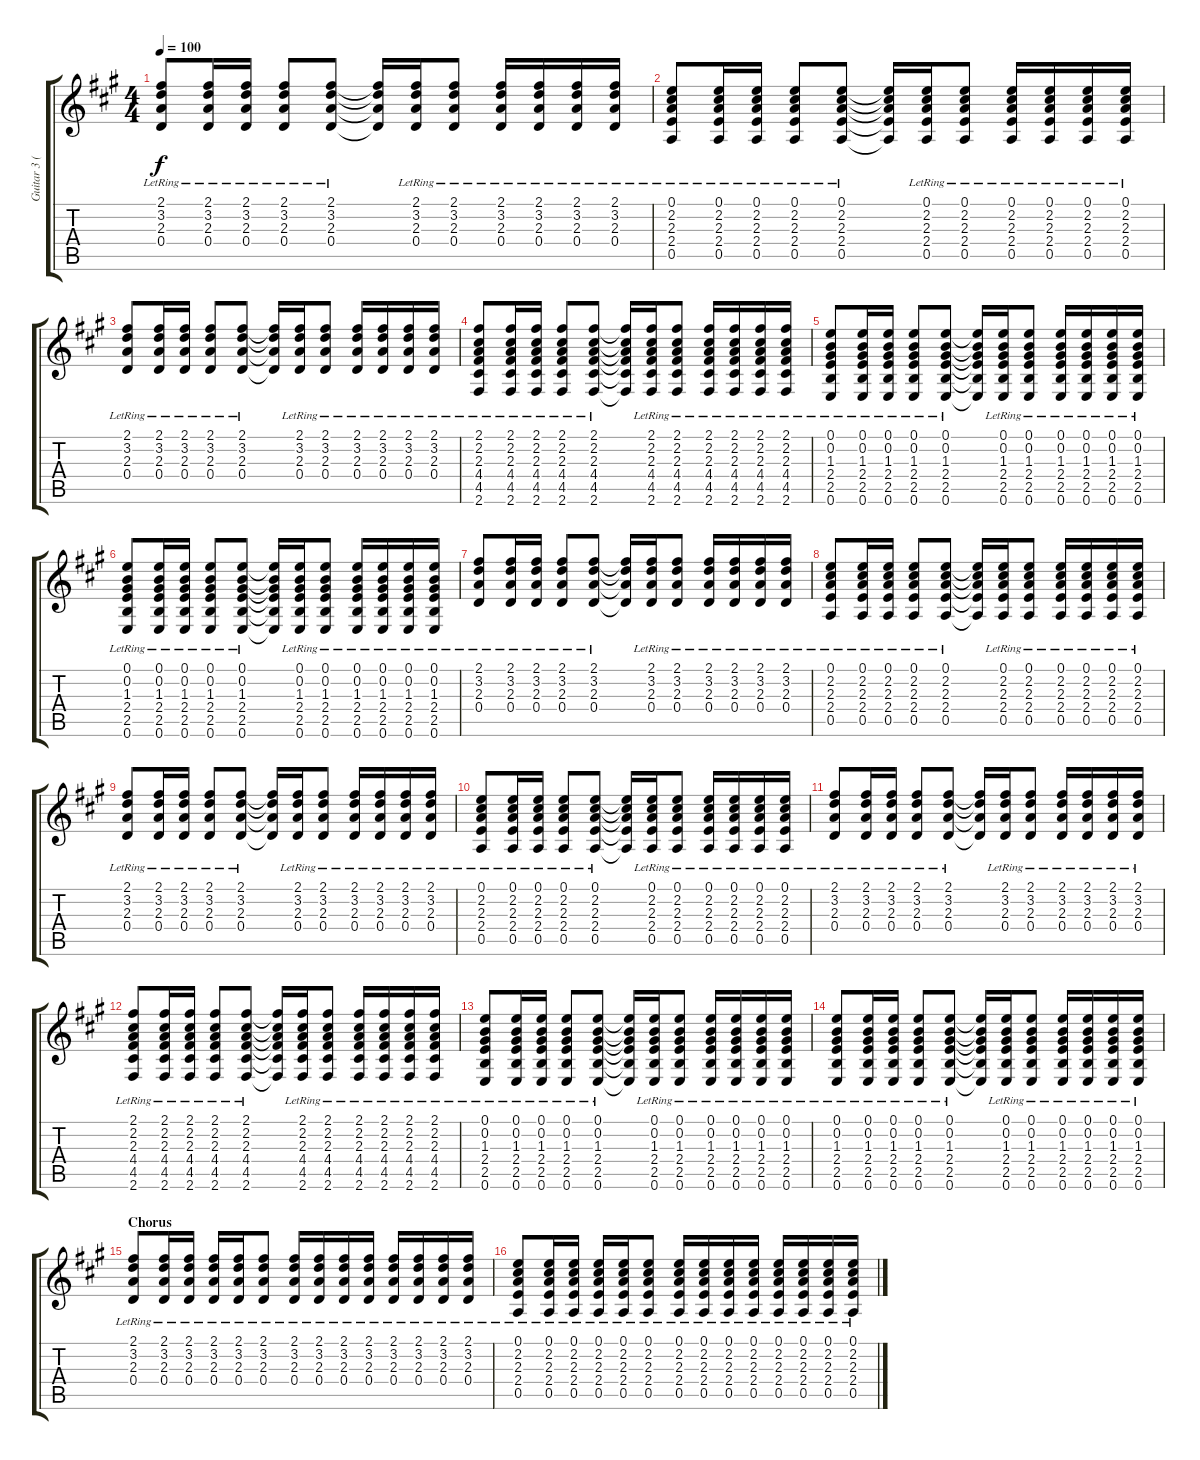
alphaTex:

\track ("Guitar 3 (Acoustic)" "Guitar 3 (") {instrument acousticguitarsteel}
\staff {score tabs}
\tuning (E4 B3 G3 D3 A2 E2) {hide}
\ts (4 4)
\tempo 100
\clef g2
\ks f#minor
(2.1{lr} 3.2{lr} 2.3{lr} 0.4{lr}).8{dy f} (2.1{lr} 3.2{lr} 2.3{lr} 0.4{lr}).16 (2.1{lr} 3.2{lr} 2.3{lr} 0.4{lr}).16 (2.1{lr} 3.2{lr} 2.3{lr} 0.4{lr}).8 (2.1{lr} 3.2{lr} 2.3{lr} 0.4{lr}).8 (2.1{t} 3.2{t} 2.3{t} 0.4{t}).16 (2.1{lr} 3.2{lr} 2.3{lr} 0.4{lr}).16 (2.1{lr} 3.2{lr} 2.3{lr} 0.4{lr}).8 (2.1{lr} 3.2{lr} 2.3{lr} 0.4{lr}).16 (2.1{lr} 3.2{lr} 2.3{lr} 0.4{lr}).16 (2.1{lr} 3.2{lr} 2.3{lr} 0.4{lr}).16 (2.1{lr} 3.2{lr} 2.3{lr} 0.4{lr}).16 |
(0.1{lr} 2.2{lr} 2.3{lr} 2.4{lr} 0.5{lr}).8 (0.1{lr} 2.2{lr} 2.3{lr} 2.4{lr} 0.5{lr}).16 (0.1{lr} 2.2{lr} 2.3{lr} 2.4{lr} 0.5{lr}).16 (0.1{lr} 2.2{lr} 2.3{lr} 2.4{lr} 0.5{lr}).8 (0.1{lr} 2.2{lr} 2.3{lr} 2.4{lr} 0.5{lr}).8 (0.1{t} 2.2{t} 2.3{t} 2.4{t} 0.5{t}).16 (0.1{lr} 2.2{lr} 2.3{lr} 2.4{lr} 0.5{lr}).16 (0.1{lr} 2.2{lr} 2.3{lr} 2.4{lr} 0.5{lr}).8 (0.1{lr} 2.2{lr} 2.3{lr} 2.4{lr} 0.5{lr}).16 (0.1{lr} 2.2{lr} 2.3{lr} 2.4{lr} 0.5{lr}).16 (0.1{lr} 2.2{lr} 2.3{lr} 2.4{lr} 0.5{lr}).16 (0.1{lr} 2.2{lr} 2.3{lr} 2.4{lr} 0.5{lr}).16 |
(2.1{lr} 3.2{lr} 2.3{lr} 0.4{lr}).8 (2.1{lr} 3.2{lr} 2.3{lr} 0.4{lr}).16 (2.1{lr} 3.2{lr} 2.3{lr} 0.4{lr}).16 (2.1{lr} 3.2{lr} 2.3{lr} 0.4{lr}).8 (2.1{lr} 3.2{lr} 2.3{lr} 0.4{lr}).8 (2.1{t} 3.2{t} 2.3{t} 0.4{t}).16 (2.1{lr} 3.2{lr} 2.3{lr} 0.4{lr}).16 (2.1{lr} 3.2{lr} 2.3{lr} 0.4{lr}).8 (2.1{lr} 3.2{lr} 2.3{lr} 0.4{lr}).16 (2.1{lr} 3.2{lr} 2.3{lr} 0.4{lr}).16 (2.1{lr} 3.2{lr} 2.3{lr} 0.4{lr}).16 (2.1{lr} 3.2{lr} 2.3{lr} 0.4{lr}).16 |
(2.1{lr} 2.2{lr} 2.3{lr} 4.4{lr} 4.5{lr} 2.6{lr}).8 (2.1{lr} 2.2{lr} 2.3{lr} 4.4{lr} 4.5{lr} 2.6{lr}).16 (2.1{lr} 2.2{lr} 2.3{lr} 4.4{lr} 4.5{lr} 2.6{lr}).16 (2.1{lr} 2.2{lr} 2.3{lr} 4.4{lr} 4.5{lr} 2.6{lr}).8 (2.1{lr} 2.2{lr} 2.3{lr} 4.4{lr} 4.5{lr} 2.6{lr}).8 (2.1{t} 2.2{t} 2.3{t} 4.4{t} 4.5{t} 2.6{t}).16 (2.1{lr} 2.2{lr} 2.3{lr} 4.4{lr} 4.5{lr} 2.6{lr}).16 (2.1{lr} 2.2{lr} 2.3{lr} 4.4{lr} 4.5{lr} 2.6{lr}).8 (2.1{lr} 2.2{lr} 2.3{lr} 4.4{lr} 4.5{lr} 2.6{lr}).16 (2.1{lr} 2.2{lr} 2.3{lr} 4.4{lr} 4.5{lr} 2.6{lr}).16 (2.1{lr} 2.2{lr} 2.3{lr} 4.4{lr} 4.5{lr} 2.6{lr}).16 (2.1{lr} 2.2{lr} 2.3{lr} 4.4{lr} 4.5{lr} 2.6{lr}).16 |
(0.1{lr} 0.2{lr} 1.3{lr} 2.4{lr} 2.5{lr} 0.6{lr}).8 (0.1{lr} 0.2{lr} 1.3{lr} 2.4{lr} 2.5{lr} 0.6{lr}).16 (0.1{lr} 0.2{lr} 1.3{lr} 2.4{lr} 2.5{lr} 0.6{lr}).16 (0.1{lr} 0.2{lr} 1.3{lr} 2.4{lr} 2.5{lr} 0.6{lr}).8 (0.1{lr} 0.2{lr} 1.3{lr} 2.4{lr} 2.5{lr} 0.6{lr}).8 (0.1{t} 0.2{t} 1.3{t} 2.4{t} 2.5{t} 0.6{t}).16 (0.1{lr} 0.2{lr} 1.3{lr} 2.4{lr} 2.5{lr} 0.6{lr}).16 (0.1{lr} 0.2{lr} 1.3{lr} 2.4{lr} 2.5{lr} 0.6{lr}).8 (0.1{lr} 0.2{lr} 1.3{lr} 2.4{lr} 2.5{lr} 0.6{lr}).16 (0.1{lr} 0.2{lr} 1.3{lr} 2.4{lr} 2.5{lr} 0.6{lr}).16 (0.1{lr} 0.2{lr} 1.3{lr} 2.4{lr} 2.5{lr} 0.6{lr}).16 (0.1{lr} 0.2{lr} 1.3{lr} 2.4{lr} 2.5{lr} 0.6{lr}).16 |
(0.1{lr} 0.2{lr} 1.3{lr} 2.4{lr} 2.5{lr} 0.6{lr}).8 (0.1{lr} 0.2{lr} 1.3{lr} 2.4{lr} 2.5{lr} 0.6{lr}).16 (0.1{lr} 0.2{lr} 1.3{lr} 2.4{lr} 2.5{lr} 0.6{lr}).16 (0.1{lr} 0.2{lr} 1.3{lr} 2.4{lr} 2.5{lr} 0.6{lr}).8 (0.1{lr} 0.2{lr} 1.3{lr} 2.4{lr} 2.5{lr} 0.6{lr}).8 (0.1{t} 0.2{t} 1.3{t} 2.4{t} 2.5{t} 0.6{t}).16 (0.1{lr} 0.2{lr} 1.3{lr} 2.4{lr} 2.5{lr} 0.6{lr}).16 (0.1{lr} 0.2{lr} 1.3{lr} 2.4{lr} 2.5{lr} 0.6{lr}).8 (0.1{lr} 0.2{lr} 1.3{lr} 2.4{lr} 2.5{lr} 0.6{lr}).16 (0.1{lr} 0.2{lr} 1.3{lr} 2.4{lr} 2.5{lr} 0.6{lr}).16 (0.1{lr} 0.2{lr} 1.3{lr} 2.4{lr} 2.5{lr} 0.6{lr}).16 (0.1{lr} 0.2{lr} 1.3{lr} 2.4{lr} 2.5{lr} 0.6{lr}).16 |
(2.1{lr} 3.2{lr} 2.3{lr} 0.4{lr}).8 (2.1{lr} 3.2{lr} 2.3{lr} 0.4{lr}).16 (2.1{lr} 3.2{lr} 2.3{lr} 0.4{lr}).16 (2.1{lr} 3.2{lr} 2.3{lr} 0.4{lr}).8 (2.1{lr} 3.2{lr} 2.3{lr} 0.4{lr}).8 (2.1{t} 3.2{t} 2.3{t} 0.4{t}).16 (2.1{lr} 3.2{lr} 2.3{lr} 0.4{lr}).16 (2.1{lr} 3.2{lr} 2.3{lr} 0.4{lr}).8 (2.1{lr} 3.2{lr} 2.3{lr} 0.4{lr}).16 (2.1{lr} 3.2{lr} 2.3{lr} 0.4{lr}).16 (2.1{lr} 3.2{lr} 2.3{lr} 0.4{lr}).16 (2.1{lr} 3.2{lr} 2.3{lr} 0.4{lr}).16 |
(0.1{lr} 2.2{lr} 2.3{lr} 2.4{lr} 0.5{lr}).8 (0.1{lr} 2.2{lr} 2.3{lr} 2.4{lr} 0.5{lr}).16 (0.1{lr} 2.2{lr} 2.3{lr} 2.4{lr} 0.5{lr}).16 (0.1{lr} 2.2{lr} 2.3{lr} 2.4{lr} 0.5{lr}).8 (0.1{lr} 2.2{lr} 2.3{lr} 2.4{lr} 0.5{lr}).8 (0.1{t} 2.2{t} 2.3{t} 2.4{t} 0.5{t}).16 (0.1{lr} 2.2{lr} 2.3{lr} 2.4{lr} 0.5{lr}).16 (0.1{lr} 2.2{lr} 2.3{lr} 2.4{lr} 0.5{lr}).8 (0.1{lr} 2.2{lr} 2.3{lr} 2.4{lr} 0.5{lr}).16 (0.1{lr} 2.2{lr} 2.3{lr} 2.4{lr} 0.5{lr}).16 (0.1{lr} 2.2{lr} 2.3{lr} 2.4{lr} 0.5{lr}).16 (0.1{lr} 2.2{lr} 2.3{lr} 2.4{lr} 0.5{lr}).16 |
(2.1{lr} 3.2{lr} 2.3{lr} 0.4{lr}).8 (2.1{lr} 3.2{lr} 2.3{lr} 0.4{lr}).16 (2.1{lr} 3.2{lr} 2.3{lr} 0.4{lr}).16 (2.1{lr} 3.2{lr} 2.3{lr} 0.4{lr}).8 (2.1{lr} 3.2{lr} 2.3{lr} 0.4{lr}).8 (2.1{t} 3.2{t} 2.3{t} 0.4{t}).16 (2.1{lr} 3.2{lr} 2.3{lr} 0.4{lr}).16 (2.1{lr} 3.2{lr} 2.3{lr} 0.4{lr}).8 (2.1{lr} 3.2{lr} 2.3{lr} 0.4{lr}).16 (2.1{lr} 3.2{lr} 2.3{lr} 0.4{lr}).16 (2.1{lr} 3.2{lr} 2.3{lr} 0.4{lr}).16 (2.1{lr} 3.2{lr} 2.3{lr} 0.4{lr}).16 |
(0.1{lr} 2.2{lr} 2.3{lr} 2.4{lr} 0.5{lr}).8 (0.1{lr} 2.2{lr} 2.3{lr} 2.4{lr} 0.5{lr}).16 (0.1{lr} 2.2{lr} 2.3{lr} 2.4{lr} 0.5{lr}).16 (0.1{lr} 2.2{lr} 2.3{lr} 2.4{lr} 0.5{lr}).8 (0.1{lr} 2.2{lr} 2.3{lr} 2.4{lr} 0.5{lr}).8 (0.1{t} 2.2{t} 2.3{t} 2.4{t} 0.5{t}).16 (0.1{lr} 2.2{lr} 2.3{lr} 2.4{lr} 0.5{lr}).16 (0.1{lr} 2.2{lr} 2.3{lr} 2.4{lr} 0.5{lr}).8 (0.1{lr} 2.2{lr} 2.3{lr} 2.4{lr} 0.5{lr}).16 (0.1{lr} 2.2{lr} 2.3{lr} 2.4{lr} 0.5{lr}).16 (0.1{lr} 2.2{lr} 2.3{lr} 2.4{lr} 0.5{lr}).16 (0.1{lr} 2.2{lr} 2.3{lr} 2.4{lr} 0.5{lr}).16 |
(2.1{lr} 3.2{lr} 2.3{lr} 0.4{lr}).8 (2.1{lr} 3.2{lr} 2.3{lr} 0.4{lr}).16 (2.1{lr} 3.2{lr} 2.3{lr} 0.4{lr}).16 (2.1{lr} 3.2{lr} 2.3{lr} 0.4{lr}).8 (2.1{lr} 3.2{lr} 2.3{lr} 0.4{lr}).8 (2.1{t} 3.2{t} 2.3{t} 0.4{t}).16 (2.1{lr} 3.2{lr} 2.3{lr} 0.4{lr}).16 (2.1{lr} 3.2{lr} 2.3{lr} 0.4{lr}).8 (2.1{lr} 3.2{lr} 2.3{lr} 0.4{lr}).16 (2.1{lr} 3.2{lr} 2.3{lr} 0.4{lr}).16 (2.1{lr} 3.2{lr} 2.3{lr} 0.4{lr}).16 (2.1{lr} 3.2{lr} 2.3{lr} 0.4{lr}).16 |
(2.1{lr} 2.2{lr} 2.3{lr} 4.4{lr} 4.5{lr} 2.6{lr}).8 (2.1{lr} 2.2{lr} 2.3{lr} 4.4{lr} 4.5{lr} 2.6{lr}).16 (2.1{lr} 2.2{lr} 2.3{lr} 4.4{lr} 4.5{lr} 2.6{lr}).16 (2.1{lr} 2.2{lr} 2.3{lr} 4.4{lr} 4.5{lr} 2.6{lr}).8 (2.1{lr} 2.2{lr} 2.3{lr} 4.4{lr} 4.5{lr} 2.6{lr}).8 (2.1{t} 2.2{t} 2.3{t} 4.4{t} 4.5{t} 2.6{t}).16 (2.1{lr} 2.2{lr} 2.3{lr} 4.4{lr} 4.5{lr} 2.6{lr}).16 (2.1{lr} 2.2{lr} 2.3{lr} 4.4{lr} 4.5{lr} 2.6{lr}).8 (2.1{lr} 2.2{lr} 2.3{lr} 4.4{lr} 4.5{lr} 2.6{lr}).16 (2.1{lr} 2.2{lr} 2.3{lr} 4.4{lr} 4.5{lr} 2.6{lr}).16 (2.1{lr} 2.2{lr} 2.3{lr} 4.4{lr} 4.5{lr} 2.6{lr}).16 (2.1{lr} 2.2{lr} 2.3{lr} 4.4{lr} 4.5{lr} 2.6{lr}).16 |
(0.1{lr} 0.2{lr} 1.3{lr} 2.4{lr} 2.5{lr} 0.6{lr}).8 (0.1{lr} 0.2{lr} 1.3{lr} 2.4{lr} 2.5{lr} 0.6{lr}).16 (0.1{lr} 0.2{lr} 1.3{lr} 2.4{lr} 2.5{lr} 0.6{lr}).16 (0.1{lr} 0.2{lr} 1.3{lr} 2.4{lr} 2.5{lr} 0.6{lr}).8 (0.1{lr} 0.2{lr} 1.3{lr} 2.4{lr} 2.5{lr} 0.6{lr}).8 (0.1{t} 0.2{t} 1.3{t} 2.4{t} 2.5{t} 0.6{t}).16 (0.1{lr} 0.2{lr} 1.3{lr} 2.4{lr} 2.5{lr} 0.6{lr}).16 (0.1{lr} 0.2{lr} 1.3{lr} 2.4{lr} 2.5{lr} 0.6{lr}).8 (0.1{lr} 0.2{lr} 1.3{lr} 2.4{lr} 2.5{lr} 0.6{lr}).16 (0.1{lr} 0.2{lr} 1.3{lr} 2.4{lr} 2.5{lr} 0.6{lr}).16 (0.1{lr} 0.2{lr} 1.3{lr} 2.4{lr} 2.5{lr} 0.6{lr}).16 (0.1{lr} 0.2{lr} 1.3{lr} 2.4{lr} 2.5{lr} 0.6{lr}).16 |
(0.1{lr} 0.2{lr} 1.3{lr} 2.4{lr} 2.5{lr} 0.6{lr}).8 (0.1{lr} 0.2{lr} 1.3{lr} 2.4{lr} 2.5{lr} 0.6{lr}).16 (0.1{lr} 0.2{lr} 1.3{lr} 2.4{lr} 2.5{lr} 0.6{lr}).16 (0.1{lr} 0.2{lr} 1.3{lr} 2.4{lr} 2.5{lr} 0.6{lr}).8 (0.1{lr} 0.2{lr} 1.3{lr} 2.4{lr} 2.5{lr} 0.6{lr}).8 (0.1{t} 0.2{t} 1.3{t} 2.4{t} 2.5{t} 0.6{t}).16 (0.1{lr} 0.2{lr} 1.3{lr} 2.4{lr} 2.5{lr} 0.6{lr}).16 (0.1{lr} 0.2{lr} 1.3{lr} 2.4{lr} 2.5{lr} 0.6{lr}).8 (0.1{lr} 0.2{lr} 1.3{lr} 2.4{lr} 2.5{lr} 0.6{lr}).16 (0.1{lr} 0.2{lr} 1.3{lr} 2.4{lr} 2.5{lr} 0.6{lr}).16 (0.1{lr} 0.2{lr} 1.3{lr} 2.4{lr} 2.5{lr} 0.6{lr}).16 (0.1{lr} 0.2{lr} 1.3{lr} 2.4{lr} 2.5{lr} 0.6{lr}).16 |
\section ("" "Chorus")
(2.1{lr} 3.2{lr} 2.3{lr} 0.4{lr}).8 (2.1{lr} 3.2{lr} 2.3{lr} 0.4{lr}).16 (2.1{lr} 3.2{lr} 2.3{lr} 0.4{lr}).16 (2.1{lr} 3.2{lr} 2.3{lr} 0.4{lr}).16 (2.1{lr} 3.2{lr} 2.3{lr} 0.4{lr}).16 (2.1{lr} 3.2{lr} 2.3{lr} 0.4{lr}).8 (2.1{lr} 3.2{lr} 2.3{lr} 0.4{lr}).16 (2.1{lr} 3.2{lr} 2.3{lr} 0.4{lr}).16 (2.1{lr} 3.2{lr} 2.3{lr} 0.4{lr}).16 (2.1{lr} 3.2{lr} 2.3{lr} 0.4{lr}).16 (2.1{lr} 3.2{lr} 2.3{lr} 0.4{lr}).16 (2.1{lr} 3.2{lr} 2.3{lr} 0.4{lr}).16 (2.1{lr} 3.2{lr} 2.3{lr} 0.4{lr}).16 (2.1{lr} 3.2{lr} 2.3{lr} 0.4{lr}).16 |
(0.1{lr} 2.2{lr} 2.3{lr} 2.4{lr} 0.5{lr}).8 (0.1{lr} 2.2{lr} 2.3{lr} 2.4{lr} 0.5{lr}).16 (0.1{lr} 2.2{lr} 2.3{lr} 2.4{lr} 0.5{lr}).16 (0.1{lr} 2.2{lr} 2.3{lr} 2.4{lr} 0.5{lr}).16 (0.1{lr} 2.2{lr} 2.3{lr} 2.4{lr} 0.5{lr}).16 (0.1{lr} 2.2{lr} 2.3{lr} 2.4{lr} 0.5{lr}).8 (0.1{lr} 2.2{lr} 2.3{lr} 2.4{lr} 0.5{lr}).16 (0.1{lr} 2.2{lr} 2.3{lr} 2.4{lr} 0.5{lr}).16 (0.1{lr} 2.2{lr} 2.3{lr} 2.4{lr} 0.5{lr}).16 (0.1{lr} 2.2{lr} 2.3{lr} 2.4{lr} 0.5{lr}).16 (0.1{lr} 2.2{lr} 2.3{lr} 2.4{lr} 0.5{lr}).16 (0.1{lr} 2.2{lr} 2.3{lr} 2.4{lr} 0.5{lr}).16 (0.1{lr} 2.2{lr} 2.3{lr} 2.4{lr} 0.5{lr}).16 (0.1{lr} 2.2{lr} 2.3{lr} 2.4{lr} 0.5{lr}).16
